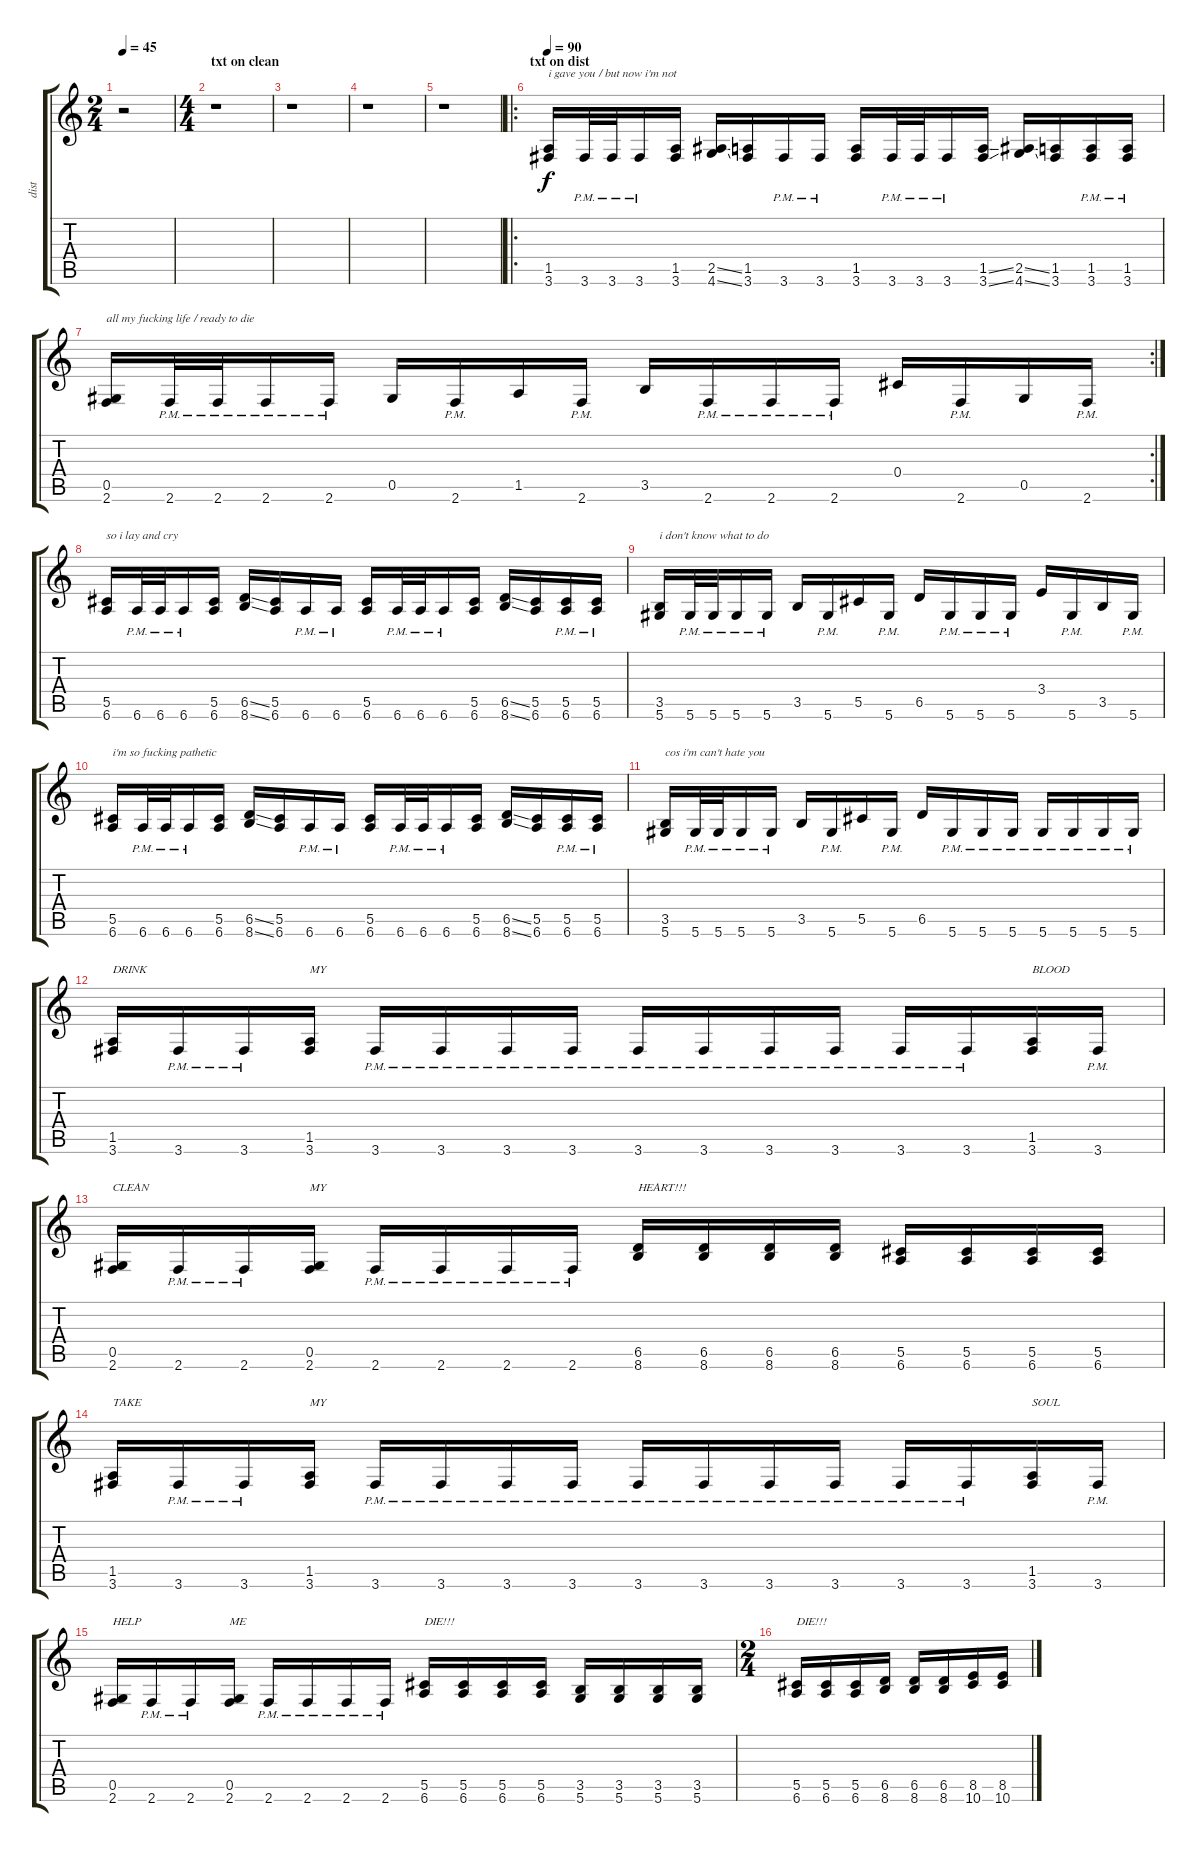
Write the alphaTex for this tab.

\track ("dist" "dist") {instrument distortionguitar}
\staff {score tabs}
\tuning (Eb4 Bb3 Gb3 Db3 Ab2 Eb2) {hide}
\ts (2 4)
\tempo 45
\clef g2
\ks c
r.2{dy f} |
\ts (4 4)
\section ("" "txt on clean")
r.1 |
r.1 |
r.1 |
r.1 |
\ro
\section ("" "txt on dist")
\tempo 90
(1.5 3.6).16{txt "i gave you / but now i'm not"} 3.6{pm}.32 3.6{pm}.32 3.6{pm}.16 (1.5 3.6).16 (2.5{ss} 4.6{ss}).16 (1.5 3.6).16 3.6{pm}.16 3.6{pm}.16 (1.5 3.6).16 3.6{pm}.32 3.6{pm}.32 3.6{pm}.16 (1.5{ss} 3.6{ss}).16 (2.5{ss} 4.6{ss}).16 (1.5 3.6).16 (1.5 3.6{pm}).16 (1.5 3.6{pm}).16 |
\rc 2
(0.5 2.6).16{txt "all my fucking life / ready to die"} 2.6{pm}.32 2.6{pm}.32 2.6{pm}.16 2.6{pm}.16 0.5.16 2.6{pm}.16 1.5.16 2.6{pm}.16 3.5.16 2.6{pm}.16 2.6{pm}.16 2.6{pm}.16 0.4.16 2.6{pm}.16 0.5.16 2.6{pm}.16 |
(5.5 6.6).16{txt "so i lay and cry"} 6.6{pm}.32 6.6{pm}.32 6.6{pm}.16 (5.5 6.6).16 (6.5{ss} 8.6{ss}).16 (5.5 6.6).16 6.6{pm}.16 6.6{pm}.16 (5.5 6.6).16 6.6{pm}.32 6.6{pm}.32 6.6{pm}.16 (5.5 6.6).16 (6.5{ss} 8.6{ss}).16 (5.5 6.6).16 (5.5 6.6{pm}).16 (5.5 6.6{pm}).16 |
(3.5 5.6).16{txt "i don't know what to do"} 5.6{pm}.32 5.6{pm}.32 5.6{pm}.16 5.6{pm}.16 3.5.16 5.6{pm}.16 5.5.16 5.6{pm}.16 6.5.16 5.6{pm}.16 5.6{pm}.16 5.6{pm}.16 3.4.16 5.6{pm}.16 3.5.16 5.6{pm}.16 |
(5.5 6.6).16{txt "i'm so fucking pathetic"} 6.6{pm}.32 6.6{pm}.32 6.6{pm}.16 (5.5 6.6).16 (6.5{ss} 8.6{ss}).16 (5.5 6.6).16 6.6{pm}.16 6.6{pm}.16 (5.5 6.6).16 6.6{pm}.32 6.6{pm}.32 6.6{pm}.16 (5.5 6.6).16 (6.5{ss} 8.6{ss}).16 (5.5 6.6).16 (5.5 6.6{pm}).16 (5.5 6.6{pm}).16 |
(3.5 5.6).16{txt "cos i'm can't hate you"} 5.6{pm}.32 5.6{pm}.32 5.6{pm}.16 5.6{pm}.16 3.5.16 5.6{pm}.16 5.5.16 5.6{pm}.16 6.5.16 5.6{pm}.16 5.6{pm}.16 5.6{pm}.16 5.6{pm}.16 5.6{pm}.16 5.6{pm}.16 5.6{pm}.16 |
(1.5 3.6).16{txt "DRINK"} 3.6{pm}.16 3.6{pm}.16 (1.5 3.6).16{txt "MY"} 3.6{pm}.16 3.6{pm}.16 3.6{pm}.16 3.6{pm}.16 3.6{pm}.16 3.6{pm}.16 3.6{pm}.16 3.6{pm}.16 3.6{pm}.16 3.6{pm}.16 (1.5 3.6).16{txt "BLOOD"} 3.6{pm}.16 |
(0.5 2.6).16{txt "CLEAN"} 2.6{pm}.16 2.6{pm}.16 (0.5 2.6).16{txt "MY"} 2.6{pm}.16 2.6{pm}.16 2.6{pm}.16 2.6{pm}.16 (6.5 8.6).16{txt "HEART!!!"} (6.5 8.6).16 (6.5 8.6).16 (6.5 8.6).16 (5.5 6.6).16 (5.5 6.6).16 (5.5 6.6).16 (5.5 6.6).16 |
(1.5 3.6).16{txt "TAKE"} 3.6{pm}.16 3.6{pm}.16 (1.5 3.6).16{txt "MY"} 3.6{pm}.16 3.6{pm}.16 3.6{pm}.16 3.6{pm}.16 3.6{pm}.16 3.6{pm}.16 3.6{pm}.16 3.6{pm}.16 3.6{pm}.16 3.6{pm}.16 (1.5 3.6).16{txt "SOUL"} 3.6{pm}.16 |
(0.5 2.6).16{txt "HELP"} 2.6{pm}.16 2.6{pm}.16 (0.5 2.6).16{txt "ME"} 2.6{pm}.16 2.6{pm}.16 2.6{pm}.16 2.6{pm}.16 (5.5 6.6).16{txt "DIE!!!"} (5.5 6.6).16 (5.5 6.6).16 (5.5 6.6).16 (3.5 5.6).16 (3.5 5.6).16 (3.5 5.6).16 (3.5 5.6).16 |
\ts (2 4)
(5.5 6.6).16{txt "DIE!!!"} (5.5 6.6).16 (5.5 6.6).16 (6.5 8.6).16 (6.5 8.6).16 (6.5 8.6).16 (8.5 10.6).16 (8.5 10.6).16
